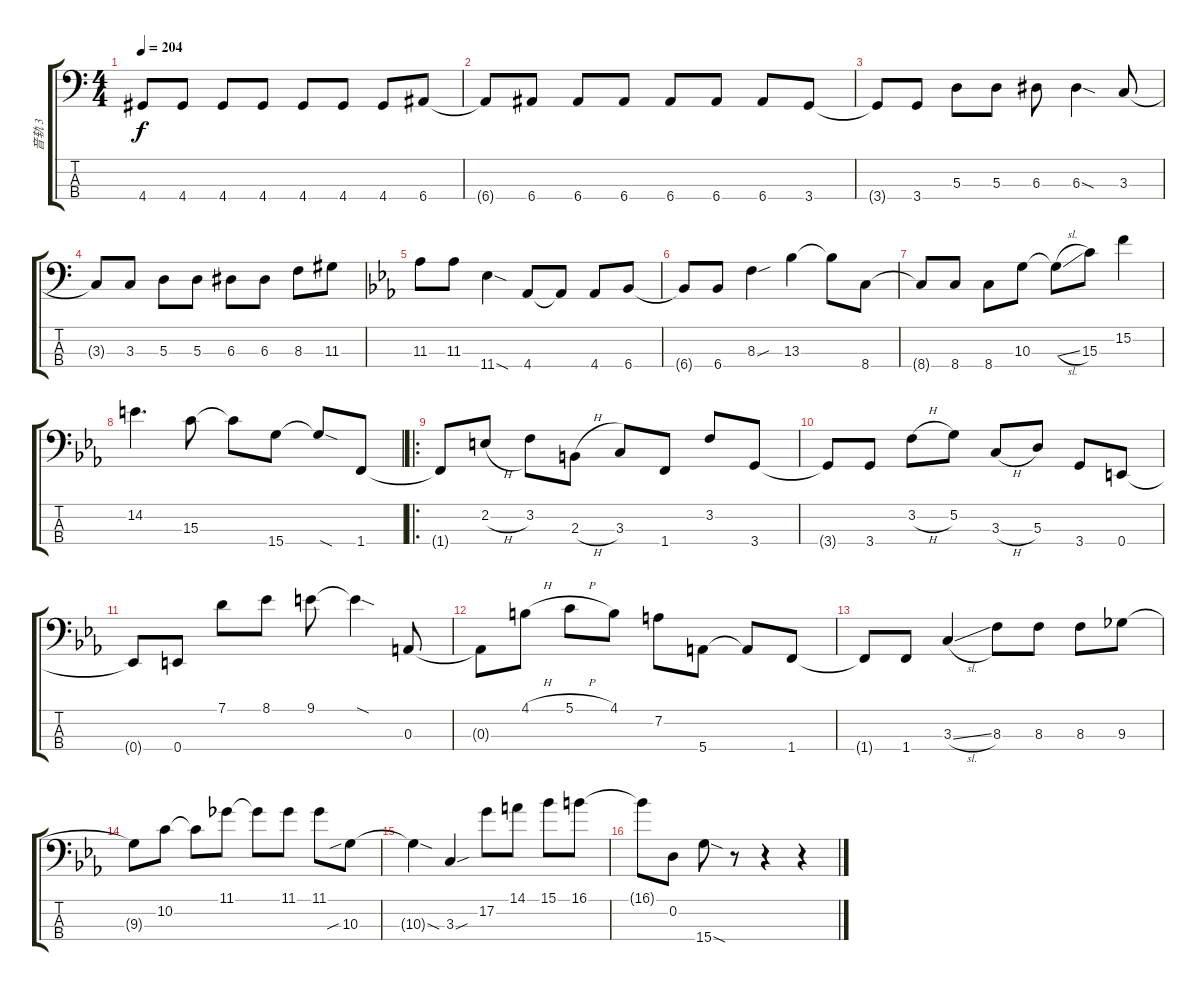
\track ("音轨 3" "音轨 3") {instrument electricbassfinger}
\staff {score tabs}
\tuning (G2 D2 A1 E1) {hide}
\ts (4 4)
\tempo 204
\clef f4
\ks c
4.4{t}.8{dy f} 4.4.8 4.4.8 4.4.8 4.4.8 4.4.8 4.4.8 6.4.8 |
6.4{t}.8 6.4.8 6.4.8 6.4.8 6.4.8 6.4.8 6.4.8 3.4.8 |
3.4{t}.8 3.4.8 5.3.8 5.3.8 6.3.8 6.3{sod}.4 3.3.8 |
3.3{t}.8 3.3.8 5.3.8 5.3.8 6.3.8 6.3.8 8.3.8 11.3.8 |
\ks eb
11.3.8 11.3.8 11.4{sod}.4 4.4.8 4.4{t}.8 4.4.8 6.4.8 |
6.4{t}.8 6.4.8 8.3{sou}.4 13.3.4 13.3{t}.8 8.4.8 |
8.4{t}.8 8.4.8 8.4.8 10.3.8 10.3{sl t}.8 15.3.8 15.2.4 |
14.2.4{d} 15.3.8 15.3{t}.8 15.4.8 15.4{sod t}.8 1.4.8 |
\ro
1.4{t}.8 2.2{h}.8 3.2.8 2.3{h}.8 3.3.8 1.4.8 3.2.8 3.4.8 |
3.4{t}.8 3.4.8 3.2{h}.8 5.2.8 3.3{h}.8 5.3.8 3.4.8 0.4.8 |
0.4{t}.8 0.4.8 7.1.8 8.1.8 9.1.8 9.1{sod t}.4 0.3.8 |
0.3{t}.8 4.1{h}.8 5.1{h}.8 4.1.8 7.2.8 5.4.8 5.4{t}.8 1.4.8 |
1.4{t}.8 1.4.8 3.3{sl}.4 8.3.8 8.3.8 8.3.8 9.3.8 |
9.3{t}.8 10.2.8 10.2{t}.8 11.1.8 11.1{t}.8 11.1.8 11.1.8 10.3{sib}.8 |
10.3{sod t}.4 3.3{sou}.4 17.2.8 14.1.8 15.1.8 16.1.8 |
16.1{t}.8 0.2.8 15.4{sod}.8 r.8 r.4 r.4
